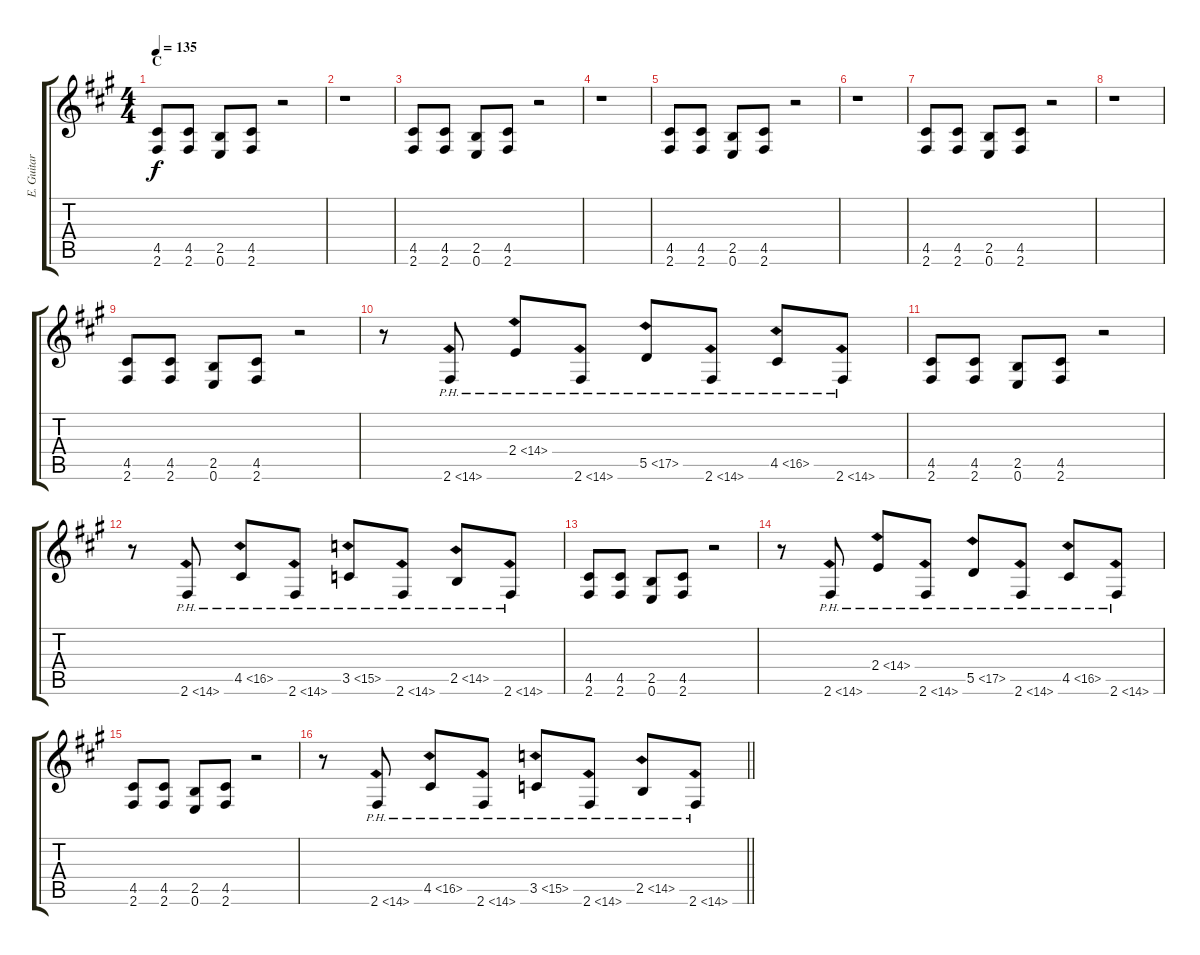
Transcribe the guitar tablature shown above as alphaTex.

\track ("E. Guitar II" "E. Guitar ") {instrument overdrivenguitar}
\staff {score tabs}
\tuning (E4 B3 G3 D3 A2 E2) {hide}
\ts (4 4)
\section ("" "C")
\tempo 135
\clef g2
\ks a
(4.5 2.6).8{dy f} (4.5 2.6).8 (2.5 0.6).8 (4.5 2.6).8 r.2 |
r.1 |
(4.5 2.6).8 (4.5 2.6).8 (2.5 0.6).8 (4.5 2.6).8 r.2 |
r.1 |
(4.5 2.6).8 (4.5 2.6).8 (2.5 0.6).8 (4.5 2.6).8 r.2 |
r.1 |
(4.5 2.6).8 (4.5 2.6).8 (2.5 0.6).8 (4.5 2.6).8 r.2 |
r.1 |
(4.5 2.6).8 (4.5 2.6).8 (2.5 0.6).8 (4.5 2.6).8 r.2 |
r.8 2.6{ph 12}.8 2.4{ph 12}.8 2.6{ph 12}.8 5.5{ph 12}.8 2.6{ph 12}.8 4.5{ph 12}.8 2.6{ph 12}.8 |
(4.5 2.6).8 (4.5 2.6).8 (2.5 0.6).8 (4.5 2.6).8 r.2 |
r.8 2.6{ph 12}.8 4.5{ph 12}.8 2.6{ph 12}.8 3.5{ph 12}.8 2.6{ph 12}.8 2.5{ph 12}.8 2.6{ph 12}.8 |
(4.5 2.6).8 (4.5 2.6).8 (2.5 0.6).8 (4.5 2.6).8 r.2 |
r.8 2.6{ph 12}.8 2.4{ph 12}.8 2.6{ph 12}.8 5.5{ph 12}.8 2.6{ph 12}.8 4.5{ph 12}.8 2.6{ph 12}.8 |
(4.5 2.6).8 (4.5 2.6).8 (2.5 0.6).8 (4.5 2.6).8 r.2 |
\barLineRight lightlight
r.8 2.6{ph 12}.8 4.5{ph 12}.8 2.6{ph 12}.8 3.5{ph 12}.8 2.6{ph 12}.8 2.5{ph 12}.8 2.6{ph 12}.8
